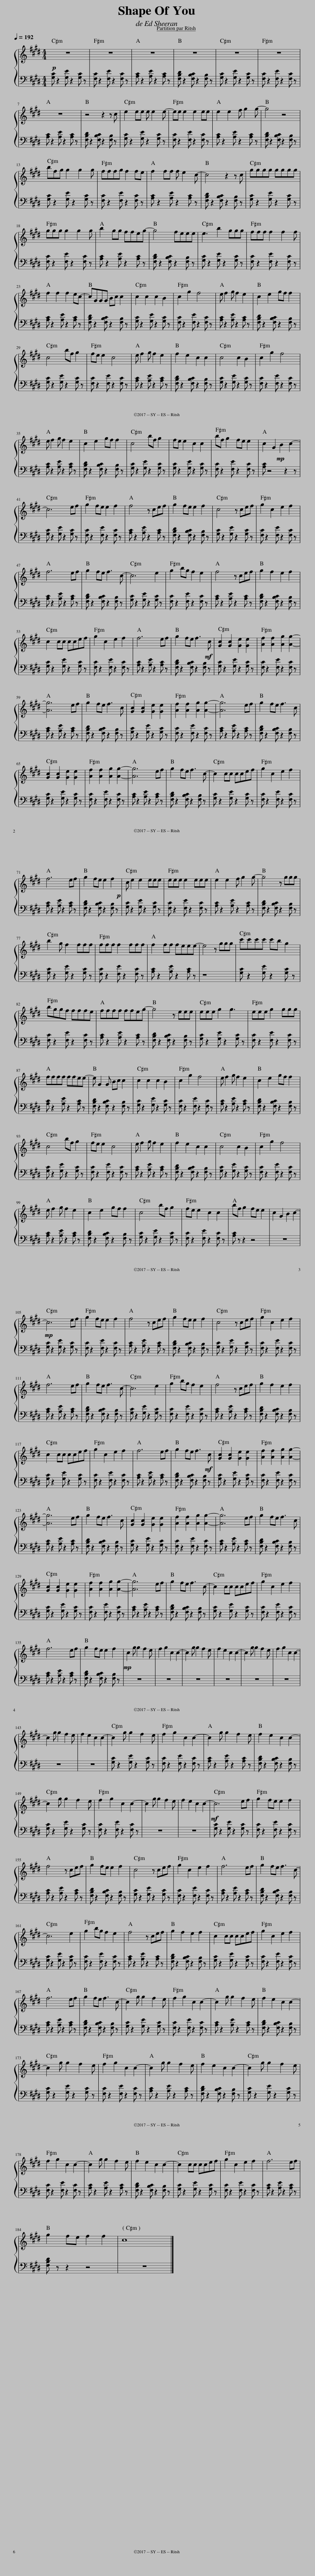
X:1
%%score { 1 | 2 }
L:1/8
Q:1/4=192
M:4/4
I:linebreak $
K:E
V:1 treble
V:2 bass
V:1
!p! z8 | z8 | z8 | z8 | z8 | %5
 z8 |$ z8 | z4 z2 z c | e2 ee e e2 e- | ee e2 e2 ee | %10
 e2 e2 f g2 g- | g4 z4 |$ bfg g2 g2 g | fffg f2 fe | f2 ff f e2 c- | %15
 c4 z2 z c | gggg gggg |$ ggg g2 g2 g | b2 gg ffeg- | g4 feee | %20
 e3 b2 ggg | fff f2 f2 f |$ f2 f2 f2 ec- | cGGG Bc c2 | c2 c2 c2 B2 | %25
 c2 g2 f4 | e f2 g f2 e2 | c2 e2 gf f2 |$ c4 bf g2 | fe e2 c4 | %30
 e f2 g f2 e2 | f2 e2 c2 c2 | c4 c2 B2 | c2 g2 f4 |$ e f2 g f2 e2 | %35
 c2 e2 gf f2 | c4 bf g2 | fe e2 c2 c2 | bf g2 fe e2 | c2 G2!mp! B2 c2- |$ %40
 c6 ef | g2 fe e2 f2 | f4 z cef | g2 fe e2 f2 | c4 z cef | %45
 g2 c2 e2 f2 |$ f6 ef | g2 fe f3 c- | c6 e2 | g2 bg f2 e2 | %50
 f4 z cef | g2 f2 e2 f2 |$ c2 cc ccef | g2 c2 e2 f2 | f6 ef | %55
 g2 fe f3!mf! c | [Gc]2 [Gc]2 [Ge]2 [Ge]2 | [Af]2 [Af]2 [Ag]2 [Ag]2- |$ [Ag]6 ef | g2 fe f3 c | %60
 [Gc]2 [Gc]2 [Ge]2 [Ge]2 | [Af]2 [Af]2 [Ag]2 [Ag]2- | [Ag]6 ef | g2 fe f3 c |$ [Gc]2 [Gc]2 [Ge]2 [Ge]2 | %65
 [Af]2 [Af]2 [Ag]2 [Ag]2- | [Ag]6 ef | g2 fe f3 c- | c2 cc ccef | g2 c2 e2 f2 |$ %70
 f6 ef | g2 fe e2 f2!p! | c e2 e2 eee | eee e2 eee | e2 e2 f g2 g- | %75
 g4 z ggg |$ b2 g f2 fff | fff f2 fff | f2 ff feee- | e4 z ggg | %80
 c'c'c'c' c'b g2 |$ bggf fffe | ffff ffeg- | g4 z eee | eee g2 g3 | %85
 eee g2 ggg |$ ffff ffee- | e G2 G Bc c2 | c2 c2 c2 B2 | c2 g2 f4 | %90
 e f2 g f2 e2 | c2 e2 gf f2 |$ c4 bf g2 | fe e2 c4 | e f2 g f2 e2 | %95
 f2 e2 c2 c2 | c4 c2 B2 | c2 g2 f4 |$ e f2 g f2 e2 | c2 e2 gf f2 | %100
 c4 bf g2 | fe e2 c2 c2 | bf g2 fe e2 | c2 G2 B2 c2- |$!mp! c6 ef | %105
 g2 fe e2 f2 | f4 z cef | g2 fe e2 f2 | c4 z cef | g2 c2 e2 f2 |$ %110
 f6 ef | g2 fe f3 c- | c6 e2 | g2 bg f2 e2 | f4 z cef | %115
 g2 f2 e2 f2 |$ c2 cc ccef | g2 c2 e2 f2 | f6 ef | g2 fe f3!mf! c | %120
 [Gc]2 [Gc]2 [Ge]2 [Ge]2 | [Af]2 [Af]2 [Ag]2 [Ag]2- |$ [Ag]6 ef | g2 fe f3 c | [Gc]2 [Gc]2 [Ge]2 [Ge]2 | %125
 [Af]2 [Af]2 [Ag]2 [Ag]2- | [Ag]6 ef | g2 fe f3 c |$ [Gc]2 [Gc]2 [Ge]2 [Ge]2 | [Af]2 [Af]2 [Ag]2 [Ag]2- | %130
 [Ag]6 ef | g2 fe f3 c- | c2 cc ccef | g2 c2 e2 f2 |$ f6 ef | %135
 g2 fe e2 f2 |!mp! c2 g g2 f2 e | f2 g2 c2 c2- | c2 g g2 f2 e | f2 e2 c2 c2- | %140
 c2 g g2 f2 e | f2 g2 c2 c2- |$ c2 g g2 f2 e | f2 e2 c2 c2- | c2 g g2 f2 e | %145
 f2 g2 c2 c2- | c2 g g2 f2 e | f2 e2 c2 c2- |$ c2 g g2 f2 e | f2 g2 c2 c2- | %150
 c2 g g2 f2 e | f2 e2 c2 c2- |!mf! c6 ef | g2 fe e2 f2 |$ f4 z cef | %155
 g2 fe e2 f2 | c4 z cef | g2 c2 e2 f2 | f6 ef | g2 fe f3 c- |$ %160
 c6 e2 | g2 bg f2 e2 | f4 z cef | g2 f2 e2 f2 | c2 cc ccef | %165
 g2 c2 e2 f2 |$ f6 ef | g2 fe f3 c- | c2 g g2 f2 e | f2 g2 c2 c2- | %170
 c2 g g2 f2 e | f2 e2 c2 c2- |$ c2 g g2 f2 e | f2 g2 c2 c2- | c2 g g2 f2 e | %175
 f2 e2 c2 c2- | c2 g g2 f2 e |$ f2 g2 c2 c2- | c2 g g2 f2 e | f2 e2 c2 c2- | %180
 c2 cc ccef | g2 c2 e2 f2 | f6 ef |$ g2 fe f2 f2 | c8 |] %185
V:2
 [G,C] z2 [G,E] z2 [G,C] z | [F,C] z2 [F,E] z2 [F,C] z | [A,C] z2 [A,E] z2 [A,C] z | [F,B,D] z2 [F,B,C] z2 [F,B,] z | [G,C] z2 [G,E] z2 [G,C] z | %5
 [F,C] z2 [F,E] z2 [F,C] z |$ [A,C] z2 [A,E] z2 [A,C] z | [F,B,D] z2 [F,B,C] z2 [F,B,] z | [G,C] z2 [G,E] z2 [G,C] z | [F,C] z2 [F,E] z2 [F,C] z | %10
 [A,C] z2 [A,E] z2 [A,C] z | [F,B,D] z2 [F,B,C] z2 [F,B,] z |$ [G,C] z2 [G,E] z2 [G,C] z | [F,C] z2 [F,E] z2 [F,C] z | [A,C] z2 [A,E] z2 [A,C] z | %15
 [F,B,D] z2 [F,B,C] z2 [F,B,] z | [G,C] z2 [G,E] z2 [G,C] z |$ [F,C] z2 [F,E] z2 [F,C] z | [A,C] z2 [A,E] z2 [A,C] z | [F,B,D] z2 [F,B,C] z2 [F,B,] z | %20
 [G,C] z2 [G,E] z2 [G,C] z | [F,C] z2 [F,E] z2 [F,C] z |$ [A,C] z2 [A,E] z2 [A,C] z | [F,B,D] z2 [F,B,C] z2 [F,B,] z | [G,C] z2 [G,E] z2 [G,C] z | %25
 [F,C] z2 [F,E] z2 [F,C] z | [A,C] z2 [A,E] z2 [A,C] z | [F,B,D] z2 [F,B,C] z2 [F,B,] z |$ [G,C] z2 [G,E] z2 [G,C] z | [F,C] z2 [F,E] z2 [F,C] z | %30
 [A,C] z2 [A,E] z2 [A,C] z | [F,B,D] z2 [F,B,C] z2 [F,B,] z | [G,C] z2 [G,E] z2 [G,C] z | [F,C] z2 [F,E] z2 [F,C] z |$ [A,C] z2 [A,E] z2 [A,C] z | %35
 [F,B,D] z2 [F,B,C] z2 [F,B,] z | [G,C] z2 [G,E] z2 [G,C] z | [G,C] z2 [G,E] z2 [G,C] z | [F,C] z2 [F,E] z2 [F,C] z | [A,C] z4 z2 z |$ %40
 [G,C] z2 [G,E] z2 [G,C] z | [F,C] z2 [F,E] z2 [F,C] z | [A,C] z2 [A,E] z2 [A,C] z | [F,B,D] z2 [F,B,C] z2 [F,B,] z | [G,C] z2 [G,E] z2 [G,C] z | %45
 [F,C] z2 [F,E] z2 [F,C] z |$ [A,C] z2 [A,E] z2 [A,C] z | [F,B,D] z2 [F,B,C] z2 [F,B,] z | [G,C] z2 [G,E] z2 [G,C] z | [F,C] z2 [F,E] z2 [F,C] z | %50
 [A,C] z2 [A,E] z2 [A,C] z | [F,B,D] z2 [F,B,C] z2 [F,B,] z |$ [G,C] z2 [G,E] z2 [G,C] z | [F,C] z2 [F,E] z2 [F,C] z | [A,C] z2 [A,E] z2 [A,C] z | %55
 [F,B,D] z2 [F,B,C] z2 [F,B,] z | [G,C] z2 [G,E] z2 [G,C] z | [F,C] z2 [F,E] z2 [F,C] z |$ [A,C] z2 [A,E] z2 [A,C] z | [F,B,D] z2 [F,B,C] z2 [F,B,] z | %60
 [G,C] z2 [G,E] z2 [G,C] z | [F,C] z2 [F,E] z2 [F,C] z | [A,C] z2 [A,E] z2 [A,C] z | [F,B,D] z2 [F,B,C] z2 [F,B,] z |$ [G,C] z2 [G,E] z2 [G,C] z | %65
 [F,C] z2 [F,E] z2 [F,C] z | [A,C] z2 [A,E] z2 [A,C] z | [F,B,D] z2 [F,B,C] z2 [F,B,] z | [G,C] z2 [G,E] z2 [G,C] z | [F,C] z2 [F,E] z2 [F,C] z |$ %70
 [A,C] z2 [A,E] z2 [A,C] z | [F,B,D] z2 [F,B,C] z2 [F,B,] z | [G,C] z2 [G,E] z2 [G,C] z | [F,C] z2 [F,E] z2 [F,C] z | [A,C] z2 [A,E] z2 [A,C] z | %75
 [F,B,D] z2 [F,B,C] z2 [F,B,] z |$ [G,C] z2 [G,E] z2 [G,C] z | [F,C] z2 [F,E] z2 [F,C] z | [A,C] z2 [A,E] z2 [A,C] z | z8 | %80
 [G,C] z2 [G,E] z2 [G,C] z |$ [F,C] z2 [F,E] z2 [F,C] z | [A,C] z2 [A,E] z2 [A,C] z | [F,B,D] z2 [F,B,C] z2 [F,B,] z | [G,C] z2 [G,E] z2 [G,C] z | %85
 [F,C] z2 [F,E] z2 [F,C] z |$ [A,C] z2 [A,E] z2 [A,C] z | [F,B,D] z2 [F,B,C] z2 [F,B,] z | [G,C] z2 [G,E] z2 [G,C] z | [F,C] z2 [F,E] z2 [F,C] z | %90
 [A,C] z2 [A,E] z2 [A,C] z | [F,B,D] z2 [F,B,C] z2 [F,B,] z |$ [G,C] z2 [G,E] z2 [G,C] z | [F,C] z2 [F,E] z2 [F,C] z | [A,C] z2 [A,E] z2 [A,C] z | %95
 [F,B,D] z2 [F,B,C] z2 [F,B,] z | [G,C] z2 [G,E] z2 [G,C] z | [F,C] z2 [F,E] z2 [F,C] z |$ [A,C] z2 [A,E] z2 [A,C] z | [F,B,D] z2 [F,B,C] z2 [F,B,] z | %100
 [G,C] z2 [G,E] z2 [G,C] z | [F,C] z2 [F,E] z2 [F,C] z | [A,C] z z2 z4 | z8 |$ [G,C] z2 [G,E] z2 [G,C] z | %105
 [F,C] z2 [F,E] z2 [F,C] z | [A,C] z2 [A,E] z2 [A,C] z | [F,B,D] z2 [F,B,C] z2 [F,B,] z | [G,C] z2 [G,E] z2 [G,C] z | [F,C] z2 [F,E] z2 [F,C] z |$ %110
 [A,C] z2 [A,E] z2 [A,C] z | [F,B,D] z2 [F,B,C] z2 [F,B,] z | [G,C] z2 [G,E] z2 [G,C] z | [F,C] z2 [F,E] z2 [F,C] z | [A,C] z2 [A,E] z2 [A,C] z | %115
 [F,B,D] z2 [F,B,C] z2 [F,B,] z |$ [G,C] z2 [G,E] z2 [G,C] z | [F,C] z2 [F,E] z2 [F,C] z | [A,C] z2 [A,E] z2 [A,C] z | [F,B,D] z2 [F,B,C] z2 [F,B,] z | %120
 [G,C] z2 [G,E] z2 [G,C] z | [F,C] z2 [F,E] z2 [F,C] z |$ [A,C] z2 [A,E] z2 [A,C] z | [F,B,D] z2 [F,B,C] z2 [F,B,] z | [G,C] z2 [G,E] z2 [G,C] z | %125
 [F,C] z2 [F,E] z2 [F,C] z | [A,C] z2 [A,E] z2 [A,C] z | [F,B,D] z2 [F,B,C] z2 [F,B,] z |$ [G,C] z2 [G,E] z2 [G,C] z | [F,C] z2 [F,E] z2 [F,C] z | %130
 [A,C] z2 [A,E] z2 [A,C] z | [F,B,D] z2 [F,B,C] z2 [F,B,] z | [G,C] z2 [G,E] z2 [G,C] z | [F,C] z2 [F,E] z2 [F,C] z |$ [A,C] z2 [A,E] z2 [A,C] z | %135
 [F,B,D] z2 [F,B,C] z2 [F,B,] z | z8 | z8 | z8 | z8 | %140
 z8 | z8 |$ z8 | z8 | [G,C] z2 [G,E] z2 [G,C] z | %145
 [F,C] z2 [F,E] z2 [F,C] z | [A,C] z2 [A,E] z2 [A,C] z | [F,B,D] z2 [F,B,C] z2 [F,B,] z |$ [G,C] z2 [G,E] z2 [G,C] z | [F,C] z2 [F,E] z2 [F,C] z | %150
 z8 | z8 | [G,C] z2 [G,E] z2 [G,C] z | [F,C] z2 [F,E] z2 [F,C] z |$ [A,C] z2 [A,E] z2 [A,C] z | %155
 [F,B,D] z2 [F,B,C] z2 [F,B,] z | [G,C] z2 [G,E] z2 [G,C] z | [F,C] z2 [F,E] z2 [F,C] z | [A,C] z2 [A,E] z2 [A,C] z | [F,B,D] z2 [F,B,C] z2 [F,B,] z |$ %160
 [G,C] z2 [G,E] z2 [G,C] z | [F,C] z2 [F,E] z2 [F,C] z | [A,C] z2 [A,E] z2 [A,C] z | [F,B,D] z2 [F,B,C] z2 [F,B,] z | [G,C] z2 [G,E] z2 [G,C] z | %165
 [F,C] z2 [F,E] z2 [F,C] z |$ [A,C] z2 [A,E] z2 [A,C] z | [F,B,D] z2 [F,B,C] z2 [F,B,] z | [G,C] z2 [G,E] z2 [G,C] z | [F,C] z2 [F,E] z2 [F,C] z | %170
 [A,C] z2 [A,E] z2 [A,C] z | [F,B,D] z2 [F,B,C] z2 [F,B,] z |$ [G,C] z2 [G,E] z2 [G,C] z | [F,C] z2 [F,E] z2 [F,C] z | [A,C] z2 [A,E] z2 [A,C] z | %175
 [F,B,D] z2 [F,B,C] z2 [F,B,] z | [G,C] z2 [G,E] z2 [G,C] z |$ [F,C] z2 [F,E] z2 [F,C] z | [A,C] z2 [A,E] z2 [A,C] z | [F,B,D] z2 [F,B,C] z2 [F,B,] z | %180
 [G,C] z2 [G,E] z2 [G,C] z | [F,C] z2 [F,E] z2 [F,C] z | [A,C] z2 [A,E] z2 [A,C] z |$ [F,B,D] z z2 z4 | z8 |] %185
